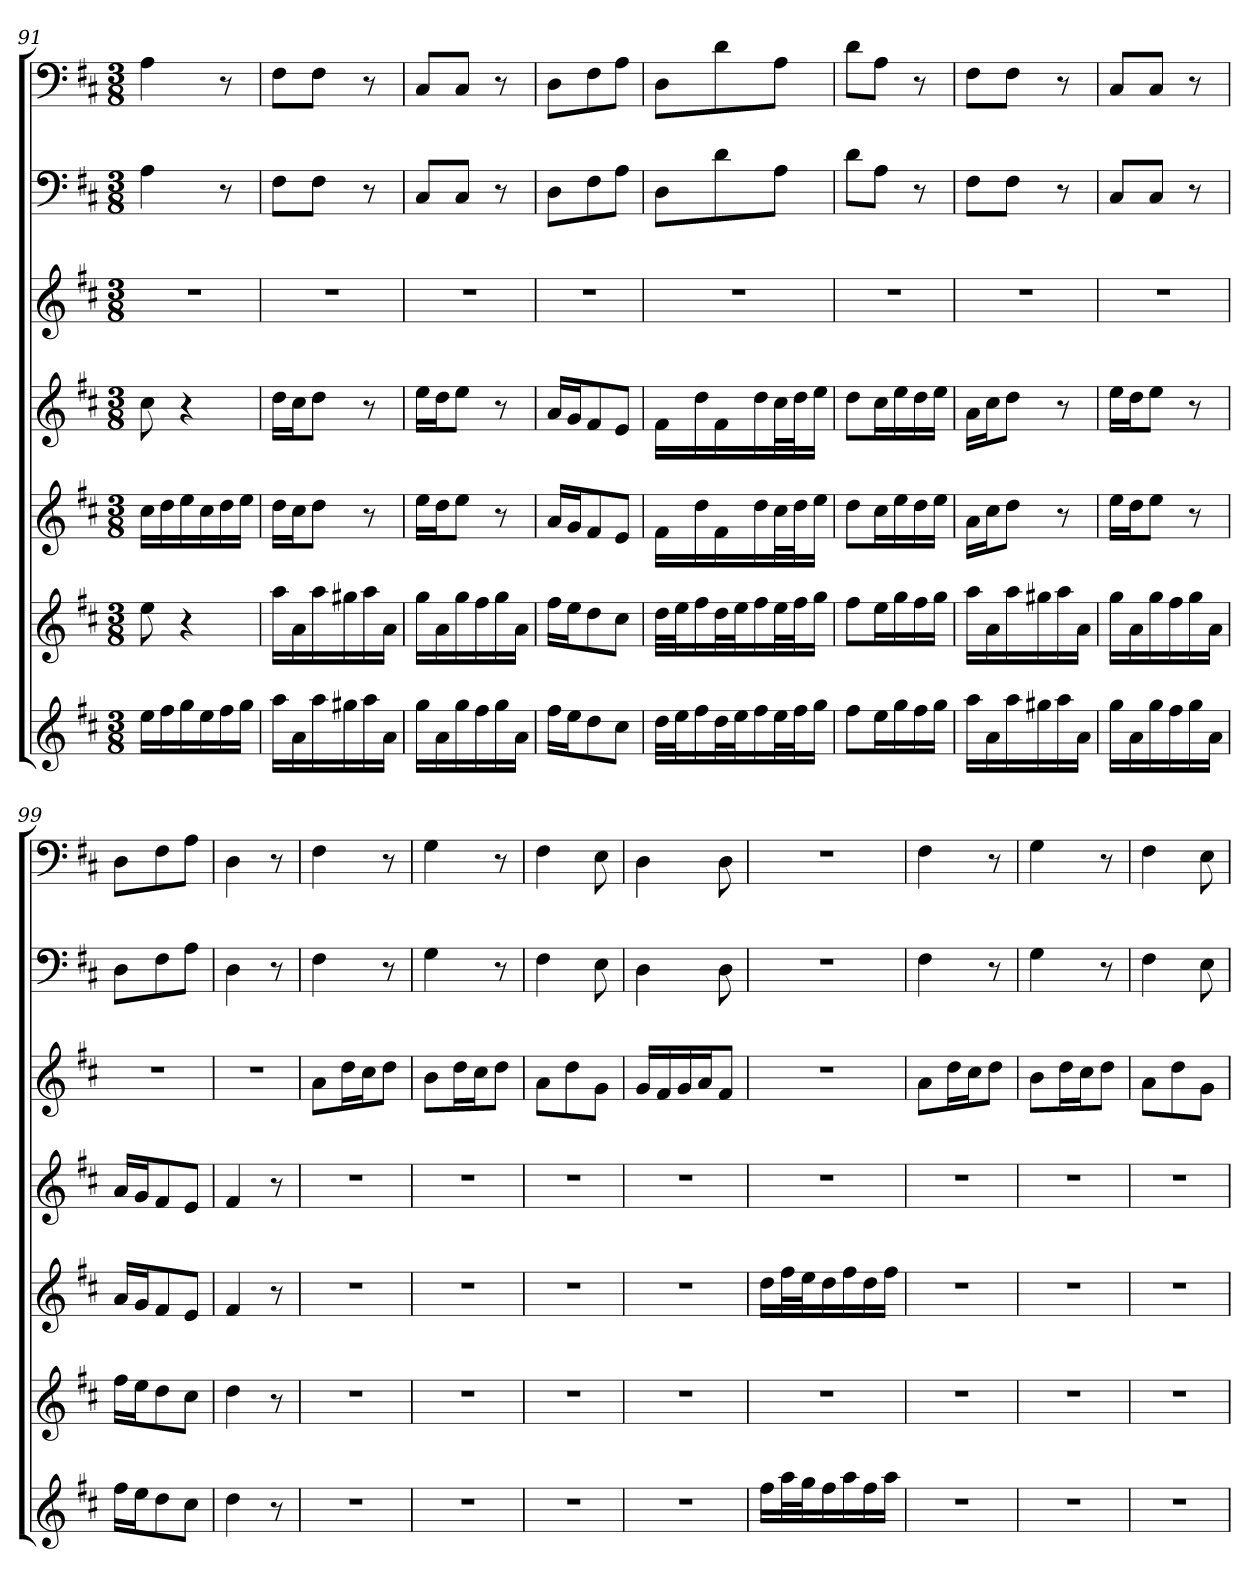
**kern	**kern	**kern	**kern	**kern	**kern	**kern
*part7	*part6	*part5	*part4	*part3	*part2	*part1
*staff7	*staff6	*staff5	*staff4	*staff3	*staff2	*staff1
*k[f#c#]	*k[f#c#]	*k[f#c#]	*k[f#c#]	*k[f#c#]	*k[f#c#]	*k[f#c#]
*D:	*D:	*D:	*D:	*D:	*D:	*D:
*M3/8	*M3/8	*M3/8	*M3/8	*M3/8	*M3/8	*M3/8
=91	=91	=91	=91	=91	=91	=91
16eeLL	8ee	16cc#LL	8cc#	4.r	4A	4A
16ff#	.	16dd	.	.	.	.
16gg	4r	16ee	4r	.	.	.
16ee	.	16cc#	.	.	.	.
16ff#	.	16dd	.	.	8r	8r
16ggJJ	.	16eeJJ	.	.	.	.
=92	=92	=92	=92	=92	=92	=92
16aaLL	16aaLL	16ddLL	16ddLL	4.r	8F#L	8F#L
16a	16a	16cc#J	16cc#J	.	.	.
16aa	16aa	8ddJ	8ddJ	.	8F#J	8F#J
16gg#X	16gg#X	.	.	.	.	.
16aa	16aa	8r	8r	.	8r	8r
16aJJ	16aJJ	.	.	.	.	.
=93	=93	=93	=93	=93	=93	=93
16ggLL	16ggLL	16eeLL	16eeLL	4.r	8C#L	8C#L
16a	16a	16ddJ	16ddJ	.	.	.
16gg	16gg	8eeJ	8eeJ	.	8C#J	8C#J
16ff#	16ff#	.	.	.	.	.
16gg	16gg	8r	8r	.	8r	8r
16aJJ	16aJJ	.	.	.	.	.
=94	=94	=94	=94	=94	=94	=94
16ff#LL	16ff#LL	16aLL	16aLL	4.r	8DL	8DL
16eeJ	16eeJ	16gJ	16gJ	.	.	.
8dd	8dd	8f#	8f#	.	8F#	8F#
8cc#J	8cc#J	8eJ	8eJ	.	8AJ	8AJ
=95	=95	=95	=95	=95	=95	=95
32ddLLL	32ddLLL	16f#LL	16f#LL	4.r	8DL	8DL
32eeJ	32eeJ	.	.	.	.	.
16ff#	16ff#	16dd	16dd	.	.	.
32ddL	32ddL	16f#	16f#	.	8d	8d
32eeJ	32eeJ	.	.	.	.	.
16ff#	16ff#	16dd	16dd	.	.	.
32eeL	32eeL	32cc#L	32cc#L	.	8AJ	8AJ
32ff#J	32ff#J	32ddJ	32ddJ	.	.	.
16ggJJ	16ggJJ	16eeJJ	16eeJJ	.	.	.
=96	=96	=96	=96	=96	=96	=96
8ff#L	8ff#L	8ddL	8ddL	4.r	8dL	8dL
16eeL	16eeL	16cc#L	16cc#L	.	8AJ	8AJ
16gg	16gg	16ee	16ee	.	.	.
16ff#	16ff#	16dd	16dd	.	8r	8r
16ggJJ	16ggJJ	16eeJJ	16eeJJ	.	.	.
=97	=97	=97	=97	=97	=97	=97
16aaLL	16aaLL	16aLL	16aLL	4.r	8F#L	8F#L
16a	16a	16cc#J	16cc#J	.	.	.
16aa	16aa	8ddJ	8ddJ	.	8F#J	8F#J
16gg#X	16gg#X	.	.	.	.	.
16aa	16aa	8r	8r	.	8r	8r
16aJJ	16aJJ	.	.	.	.	.
=98	=98	=98	=98	=98	=98	=98
16ggLL	16ggLL	16eeLL	16eeLL	4.r	8C#L	8C#L
16a	16a	16ddJ	16ddJ	.	.	.
16gg	16gg	8eeJ	8eeJ	.	8C#J	8C#J
16ff#	16ff#	.	.	.	.	.
16gg	16gg	8r	8r	.	8r	8r
16aJJ	16aJJ	.	.	.	.	.
=99	=99	=99	=99	=99	=99	=99
16ff#LL	16ff#LL	16aLL	16aLL	4.r	8DL	8DL
16eeJ	16eeJ	16gJ	16gJ	.	.	.
8dd	8dd	8f#	8f#	.	8F#	8F#
8cc#J	8cc#J	8eJ	8eJ	.	8AJ	8AJ
=100	=100	=100	=100	=100	=100	=100
4dd	4dd	4f#	4f#	4.r	4D	4D
8r	8r	8r	8r	.	8r	8r
=101	=101	=101	=101	=101	=101	=101
4.r	4.r	4.r	4.r	8aL	4F#	4F#
.	.	.	.	16ddL	.	.
.	.	.	.	16cc#J	.	.
.	.	.	.	8ddJ	8r	8r
=102	=102	=102	=102	=102	=102	=102
4.r	4.r	4.r	4.r	8bL	4G	4G
.	.	.	.	16ddL	.	.
.	.	.	.	16cc#J	.	.
.	.	.	.	8ddJ	8r	8r
=103	=103	=103	=103	=103	=103	=103
4.r	4.r	4.r	4.r	8aL	4F#	4F#
.	.	.	.	8dd	.	.
.	.	.	.	8gJ	8E	8E
=104	=104	=104	=104	=104	=104	=104
4.r	4.r	4.r	4.r	16gLL	4D	4D
.	.	.	.	16f#	.	.
.	.	.	.	16g	.	.
.	.	.	.	16aJ	.	.
.	.	.	.	8f#J	8D	8D
=105	=105	=105	=105	=105	=105	=105
16ff#LL	4.r	16ddLL	4.r	4.r	4.r	4.r
32aaL	.	32ff#L	.	.	.	.
32ggJ	.	32eeJ	.	.	.	.
16ff#	.	16dd	.	.	.	.
16aa	.	16ff#	.	.	.	.
16ff#	.	16dd	.	.	.	.
16aaJJ	.	16ff#JJ	.	.	.	.
=106	=106	=106	=106	=106	=106	=106
4.r	4.r	4.r	4.r	8aL	4F#	4F#
.	.	.	.	16ddL	.	.
.	.	.	.	16cc#J	.	.
.	.	.	.	8ddJ	8r	8r
=107	=107	=107	=107	=107	=107	=107
4.r	4.r	4.r	4.r	8bL	4G	4G
.	.	.	.	16ddL	.	.
.	.	.	.	16cc#J	.	.
.	.	.	.	8ddJ	8r	8r
=108	=108	=108	=108	=108	=108	=108
4.r	4.r	4.r	4.r	8aL	4F#	4F#
.	.	.	.	8dd	.	.
.	.	.	.	8gJ	8E	8E
=	=	=	=	=	=	=
*-	*-	*-	*-	*-	*-	*-
